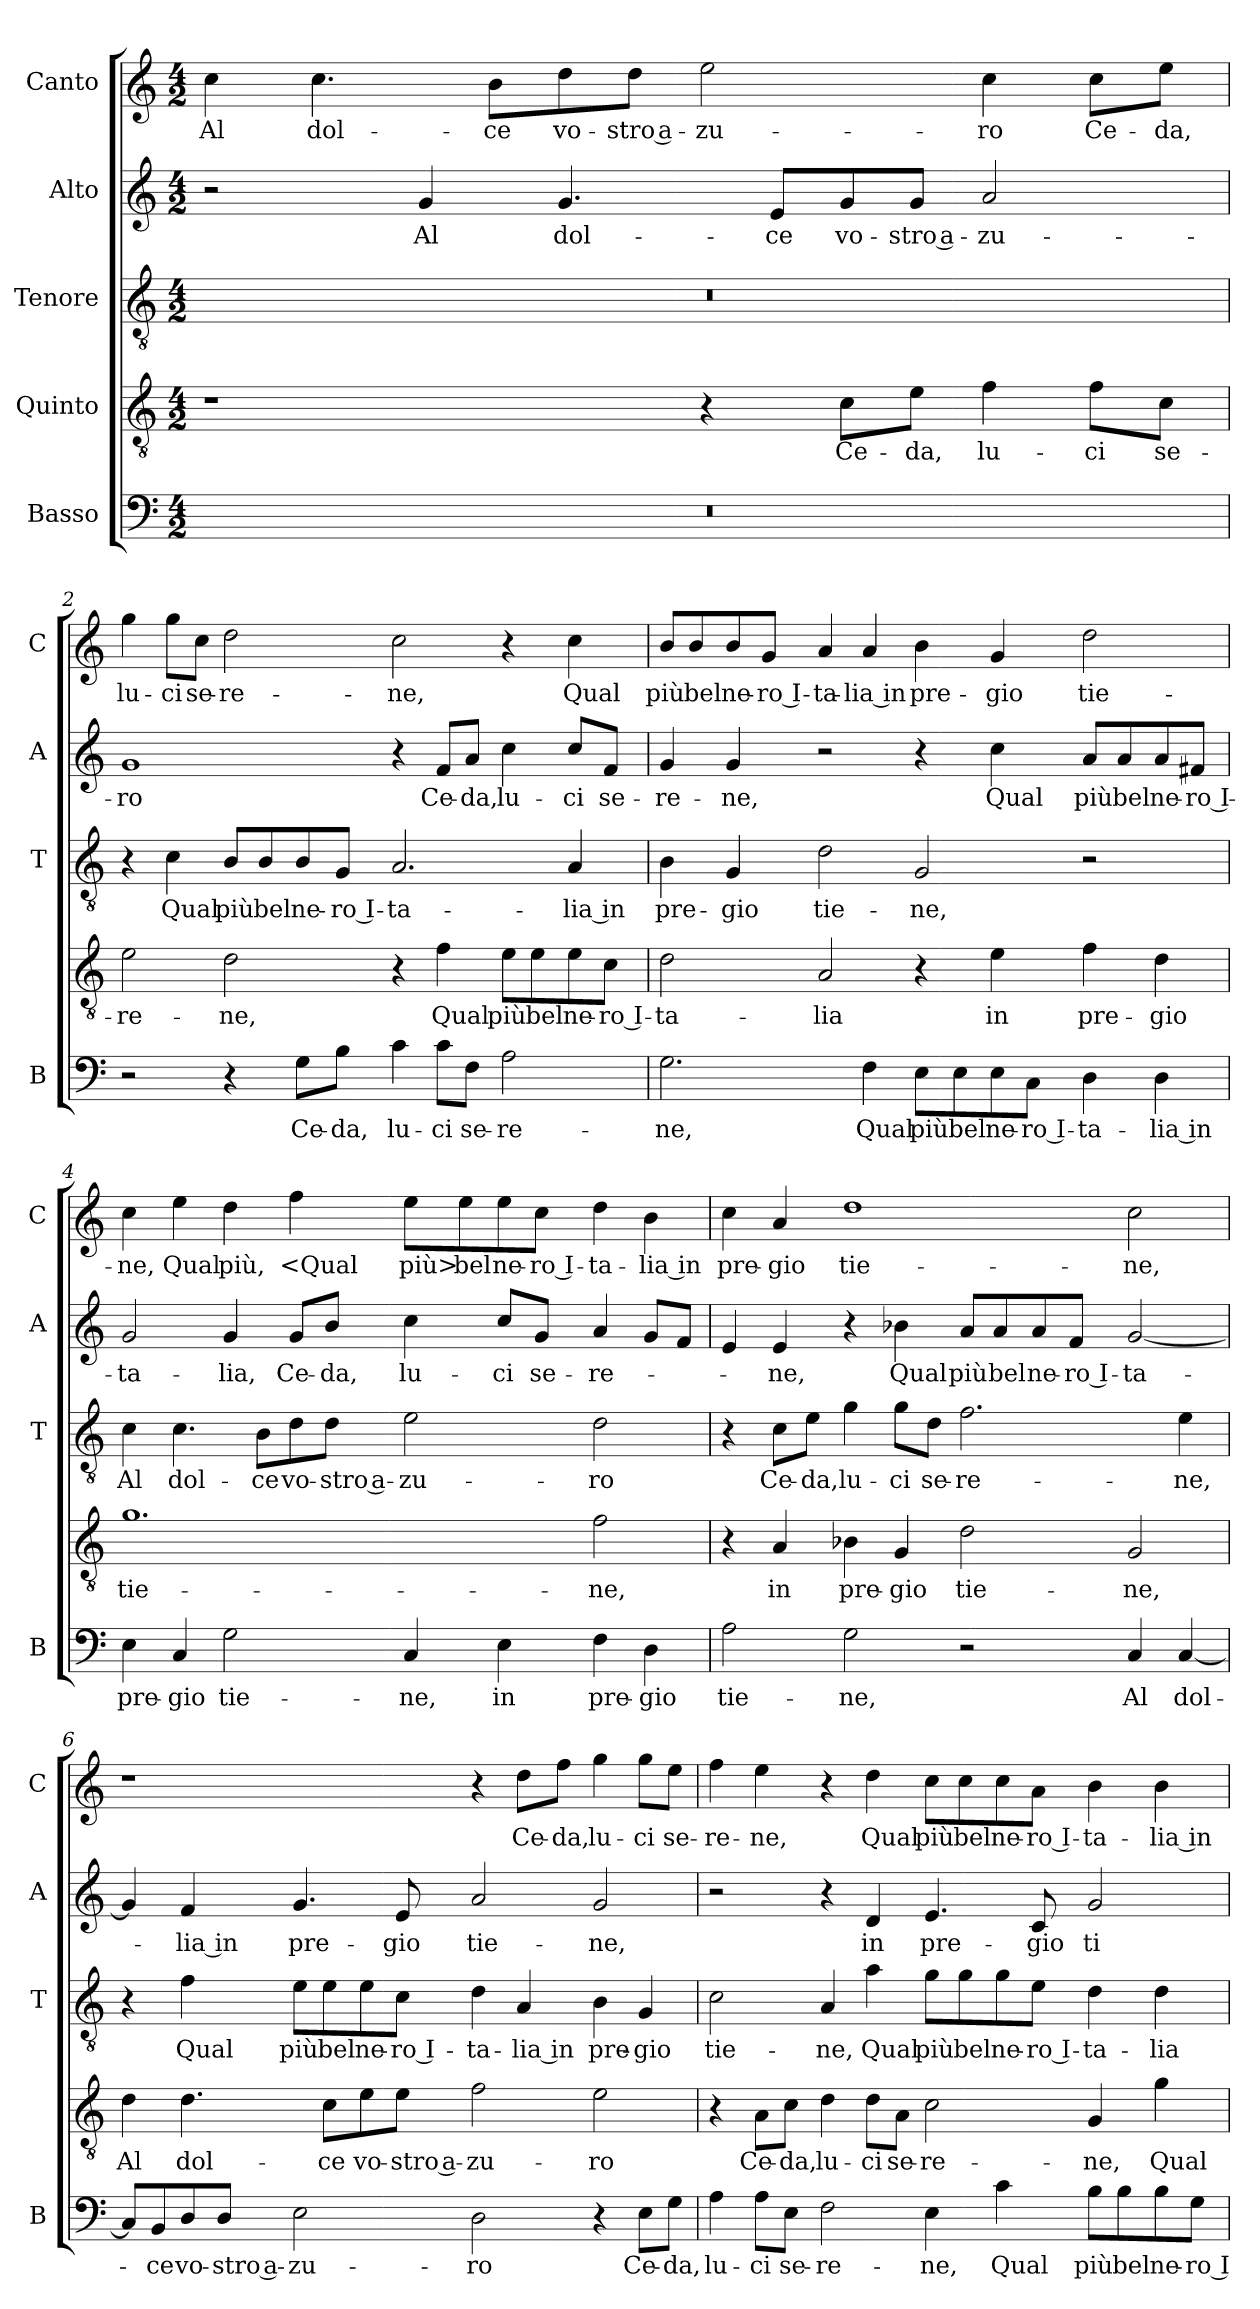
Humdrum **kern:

**kern	**text	**kern	**text	**kern	**text	**kern	**text	**kern	**text
*part5	*part5	*part4	*part4	*part3	*part3	*part2	*part2	*part1	*part1
*staff5	*staff5	*staff4	*staff4	*staff3	*staff3	*staff2	*staff2	*staff1	*staff1
*I"Basso	*	*I"Quinto	*	*I"Tenore	*	*I"Alto	*	*I"Canto	*
*I'B	*	*	*	*I'T	*	*I'A	*	*I'C	*
*clefF4	*	*clefGv2	*	*clefGv2	*	*clefG2	*	*clefG2	*
*k[]	*	*k[]	*	*k[]	*	*k[]	*	*k[]	*
*M4/2	*	*M4/2	*	*M4/2	*	*M4/2	*	*M4/2	*
=1	=1	=1	=1	=1	=1	=1	=1	=1	=1
0r	.	1r	.	0r	.	2r	.	4cc	Al
.	.	.	.	.	.	.	.	4.cc	dol-
.	.	.	.	.	.	4g	Al	.	.
.	.	.	.	.	.	.	.	8bL	-ce
.	.	.	.	.	.	4.g	dol-	8dd	vo-
.	.	.	.	.	.	.	.	8ddJ	-stro a-
.	.	4r	.	.	.	.	.	2ee	-zu-
.	.	.	.	.	.	8eL	-ce	.	.
.	.	8cL	Ce-	.	.	8g	vo-	.	.
.	.	8eJ	-da,	.	.	8gJ	-stro a-	.	.
.	.	4f	lu-	.	.	2a	-zu-	4cc	-ro
.	.	8fL	-ci	.	.	.	.	8ccL	Ce-
.	.	8cJ	se-	.	.	.	.	8eeJ	-da,
=2	=2	=2	=2	=2	=2	=2	=2	=2	=2
2r	.	2e	-re-	4r	.	1g	-ro	4gg	lu-
.	.	.	.	4c	Qual	.	.	8ggL	-ci
.	.	.	.	.	.	.	.	8ccJ	se-
4r	.	2d	-ne,	8BL	più	.	.	2dd	-re-
.	.	.	.	8B	bel	.	.	.	.
8GL	Ce-	.	.	8B	ne-	.	.	.	.
8BJ	-da,	.	.	8GJ	-ro I-	.	.	.	.
4c	lu-	4r	.	2.A	-ta-	4r	.	2cc	-ne,
8cL	-ci	4f	Qual	.	.	8fL	Ce-	.	.
8FJ	se-	.	.	.	.	8aJ	-da,	.	.
2A	-re-	8eL	più	.	.	4cc	lu-	4r	.
.	.	8e	bel	.	.	.	.	.	.
.	.	8e	ne-	4A	-lia in	8ccL	-ci	4cc	Qual
.	.	8cJ	-ro I-	.	.	8fJ	se-	.	.
=3	=3	=3	=3	=3	=3	=3	=3	=3	=3
2.G	-ne,	2d	-ta-	4B	pre-	4g	-re-	8bL	più
.	.	.	.	.	.	.	.	8b	bel
.	.	.	.	4G	-gio	4g	-ne,	8b	ne-
.	.	.	.	.	.	.	.	8gJ	-ro I-
.	.	2A	-lia	2d	tie-	2r	.	4a	-ta-
4F	Qual	.	.	.	.	.	.	4a	-lia in
8EL	più	4r	.	2G	-ne,	4r	.	4b	pre-
8E	bel	.	.	.	.	.	.	.	.
8E	ne-	4e	in	.	.	4cc	Qual	4g	-gio
8CJ	-ro I-	.	.	.	.	.	.	.	.
4D	-ta-	4f	pre-	2r	.	8aL	più	2dd	tie-
.	.	.	.	.	.	8a	bel	.	.
4D	-lia in	4d	-gio	.	.	8a	ne-	.	.
.	.	.	.	.	.	8f#XJ	-ro I-	.	.
=4	=4	=4	=4	=4	=4	=4	=4	=4	=4
4E	pre-	1.g	tie-	4c	Al	2g	-ta-	4cc	-ne,
4C	-gio	.	.	4.c	dol-	.	.	4ee	Qual
2G	tie-	.	.	.	.	4g	-lia,	4dd	più,
.	.	.	.	8BL	-ce	.	.	.	.
.	.	.	.	8d	vo-	8gL	Ce-	4ff	<Qual
.	.	.	.	8dJ	-stro a-	8bJ	-da,	.	.
4C	-ne,	.	.	2e	-zu-	4cc	lu-	8eeL	più>
.	.	.	.	.	.	.	.	8ee	bel
4E	in	.	.	.	.	8ccL	-ci	8ee	ne-
.	.	.	.	.	.	8gJ	se-	8ccJ	-ro I-
4F	pre-	2f	-ne,	2d	-ro	4a	-re-	4dd	-ta-
4D	-gio	.	.	.	.	8gL	.	4b	-lia in
.	.	.	.	.	.	8fJ	.	.	.
=5	=5	=5	=5	=5	=5	=5	=5	=5	=5
2A	tie-	4r	.	4r	.	4e	.	4cc	pre-
.	.	4A	in	8cL	Ce-	4e	-ne,	4a	-gio
.	.	.	.	8eJ	-da,	.	.	.	.
2G	-ne,	4B-X	pre-	4g	lu-	4r	.	1dd	tie-
.	.	4G	-gio	8gL	-ci	4b-X	Qual	.	.
.	.	.	.	8dJ	se-	.	.	.	.
2r	.	2d	tie-	2.f	-re-	8aL	più	.	.
.	.	.	.	.	.	8a	bel	.	.
.	.	.	.	.	.	8a	ne-	.	.
.	.	.	.	.	.	8fJ	-ro I-	.	.
4C	Al	2G	-ne,	.	.	[2g	-ta-	2cc	-ne,
[4C	dol-	.	.	4e	-ne,	.	.	.	.
=6	=6	=6	=6	=6	=6	=6	=6	=6	=6
8CL]	.	4d	Al	4r	.	4g]	.	1r	.
8BB	-ce	.	.	.	.	.	.	.	.
8D	vo-	4.d	dol-	4f	Qual	4f	-lia in	.	.
8DJ	-stro a-	.	.	.	.	.	.	.	.
2E	-zu-	.	.	8eL	più	4.g	pre-	.	.
.	.	8cL	-ce	8e	bel	.	.	.	.
.	.	8e	vo-	8e	ne-	.	.	.	.
.	.	8eJ	-stro a-	8cJ	-ro I-	8e	-gio	.	.
2D	-ro	2f	-zu-	4d	-ta-	2a	tie-	4r	.
.	.	.	.	4A	-lia in	.	.	8ddL	Ce-
.	.	.	.	.	.	.	.	8ffJ	-da,
4r	.	2e	-ro	4B	pre-	2g	-ne,	4gg	lu-
8EL	Ce-	.	.	4G	-gio	.	.	8ggL	-ci
8GJ	-da,	.	.	.	.	.	.	8eeJ	se-
=7	=7	=7	=7	=7	=7	=7	=7	=7	=7
4A	lu-	4r	.	2c	tie-	2r	.	4ff	-re-
8AL	-ci	8AL	Ce-	.	.	.	.	4ee	-ne,
8EJ	se-	8cJ	-da,	.	.	.	.	.	.
2F	-re-	4d	lu-	4A	-ne,	4r	.	4r	.
.	.	8dL	-ci	4a	Qual	4d	in	4dd	Qual
.	.	8AJ	se-	.	.	.	.	.	.
4E	-ne,	2c	-re-	8gL	più	4.e	pre-	8ccL	più
.	.	.	.	8g	bel	.	.	8cc	bel
4c	Qual	.	.	8g	ne-	.	.	8cc	ne-
.	.	.	.	8eJ	-ro I-	8c	-gio	8aJ	-ro I-
8BL	più	4G	-ne,	4d	-ta-	2g	ti-	4b	-ta-
8B	bel	.	.	.	.	.	.	.	.
8B	ne-	4g	Qual	4d	-lia	.	.	4b	-lia in
8GJ	-ro I-	.	.	.	.	.	.	.	.
=	=	=	=	=	=	=	=	=	=
*-	*-	*-	*-	*-	*-	*-	*-	*-	*-
